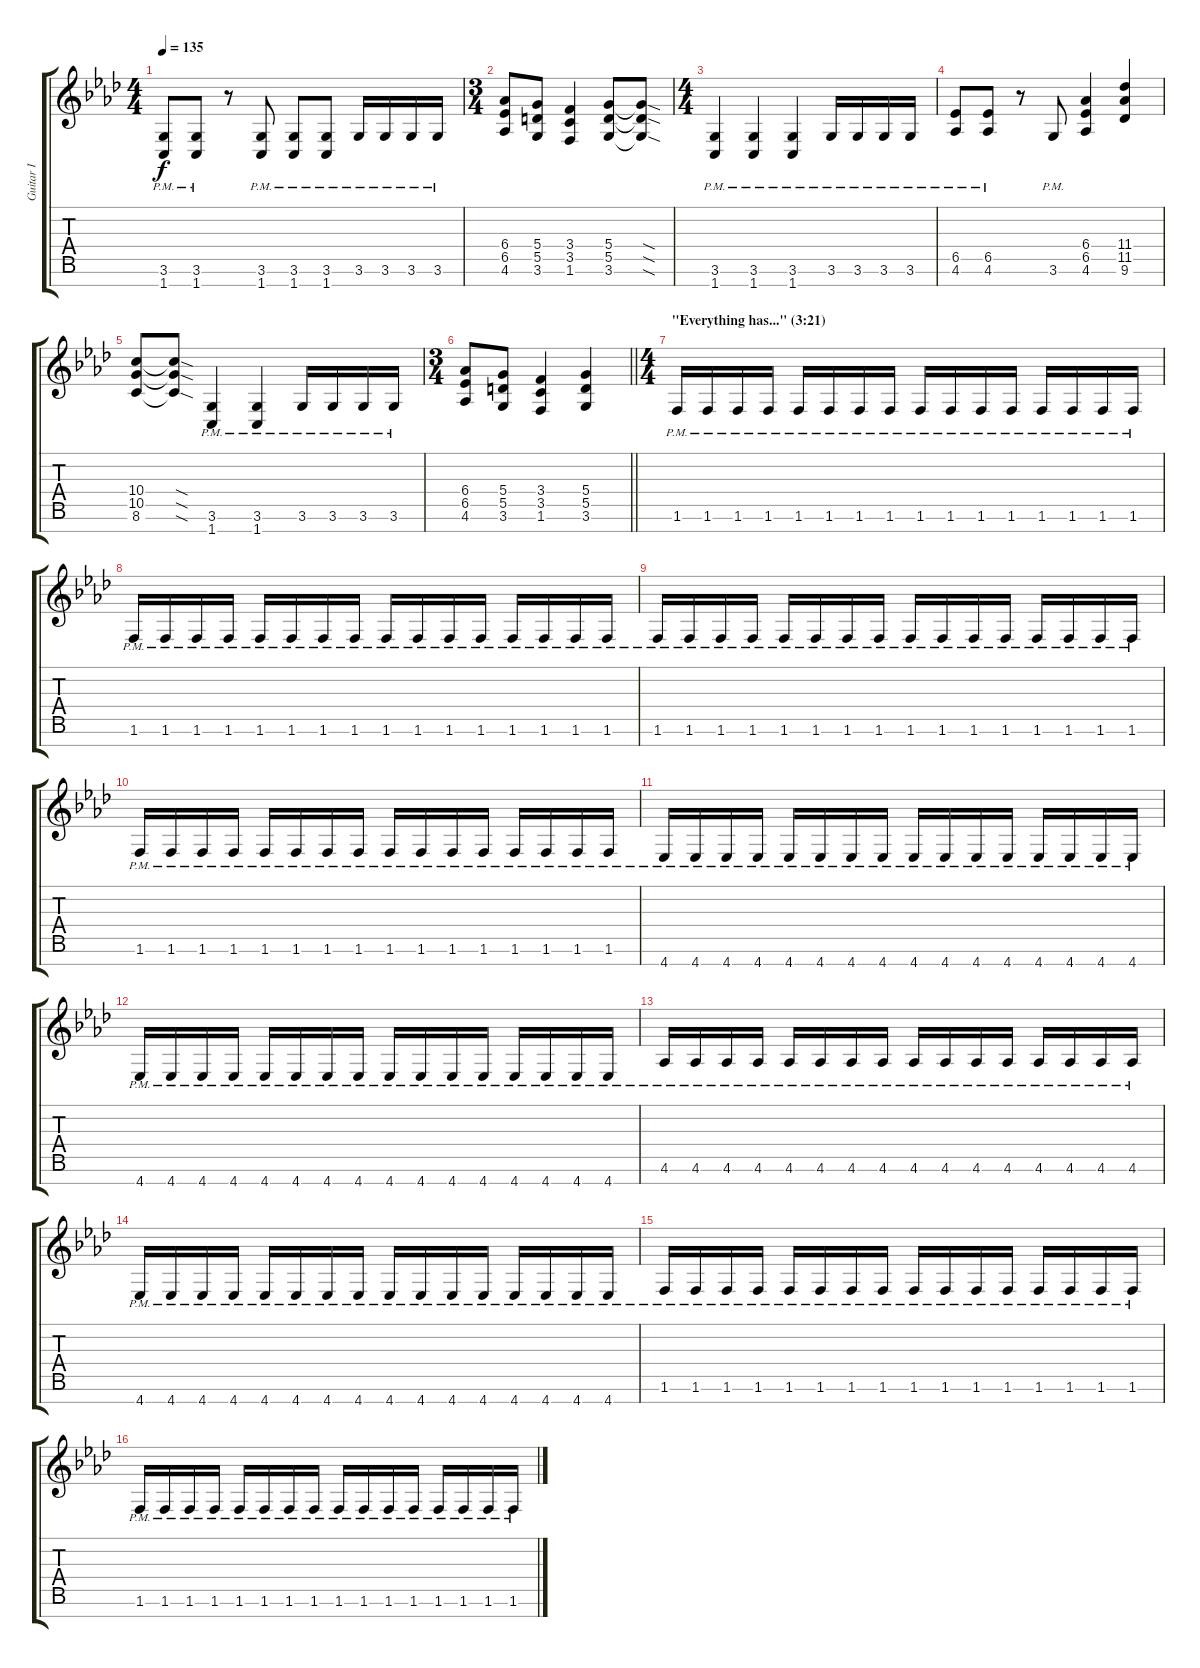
\track ("Guitar I" "Guitar I") {instrument distortionguitar}
\staff {score tabs}
\tuning (E4 B3 G3 D3 A2 E2 B1) {hide}
\ts (4 4)
\tempo 135
\clef g2
\ks fminor
(3.6{pm} 1.7{pm}).8{dy f} (3.6{pm} 1.7{pm}).8 r.8 (3.6{pm} 1.7{pm}).8 (3.6{pm} 1.7{pm}).8 (3.6{pm} 1.7{pm}).8 3.6{pm}.16 3.6{pm}.16 3.6{pm}.16 3.6{pm}.16 |
\ts (3 4)
(6.4 6.5 4.6).8 (5.4 5.5 3.6).8 (3.4 3.5 1.6).4 (5.4 5.5 3.6).8 (5.4{sod t} 5.5{sod t} 3.6{sod t}).8 |
\ts (4 4)
(3.6{pm} 1.7{pm}).4 (3.6{pm} 1.7{pm}).4 (3.6{pm} 1.7{pm}).4 3.6{pm}.16 3.6{pm}.16 3.6{pm}.16 3.6{pm}.16 |
(6.5{pm} 4.6{pm}).8 (6.5{pm} 4.6{pm}).8 r.8 3.6{pm}.8 (6.4 6.5 4.6).4 (11.4 11.5 9.6).4 |
(10.4 10.5 8.6).8 (10.4{sod t} 10.5{sod t} 8.6{sod t}).8 (3.6{pm} 1.7{pm}).4 (3.6{pm} 1.7{pm}).4 3.6{pm}.16 3.6{pm}.16 3.6{pm}.16 3.6{pm}.16 |
\ts (3 4)
\barLineRight lightlight
(6.4 6.5 4.6).8 (5.4 5.5 3.6).8 (3.4 3.5 1.6).4 (5.4 5.5 3.6).4 |
\ts (4 4)
\section ("" "\"Everything has...\" (3:21)")
1.6{pm}.16{balance 4} 1.6{pm}.16 1.6{pm}.16 1.6{pm}.16 1.6{pm}.16 1.6{pm}.16 1.6{pm}.16 1.6{pm}.16 1.6{pm}.16 1.6{pm}.16 1.6{pm}.16 1.6{pm}.16 1.6{pm}.16 1.6{pm}.16 1.6{pm}.16 1.6{pm}.16 |
1.6{pm}.16 1.6{pm}.16 1.6{pm}.16 1.6{pm}.16 1.6{pm}.16 1.6{pm}.16 1.6{pm}.16 1.6{pm}.16 1.6{pm}.16 1.6{pm}.16 1.6{pm}.16 1.6{pm}.16 1.6{pm}.16 1.6{pm}.16 1.6{pm}.16 1.6{pm}.16 |
1.6{pm}.16 1.6{pm}.16 1.6{pm}.16 1.6{pm}.16 1.6{pm}.16 1.6{pm}.16 1.6{pm}.16 1.6{pm}.16 1.6{pm}.16 1.6{pm}.16 1.6{pm}.16 1.6{pm}.16 1.6{pm}.16 1.6{pm}.16 1.6{pm}.16 1.6{pm}.16 |
1.6{pm}.16 1.6{pm}.16 1.6{pm}.16 1.6{pm}.16 1.6{pm}.16 1.6{pm}.16 1.6{pm}.16 1.6{pm}.16 1.6{pm}.16 1.6{pm}.16 1.6{pm}.16 1.6{pm}.16 1.6{pm}.16 1.6{pm}.16 1.6{pm}.16 1.6{pm}.16 |
4.7{pm}.16 4.7{pm}.16 4.7{pm}.16 4.7{pm}.16 4.7{pm}.16 4.7{pm}.16 4.7{pm}.16 4.7{pm}.16 4.7{pm}.16 4.7{pm}.16 4.7{pm}.16 4.7{pm}.16 4.7{pm}.16 4.7{pm}.16 4.7{pm}.16 4.7{pm}.16 |
4.7{pm}.16 4.7{pm}.16 4.7{pm}.16 4.7{pm}.16 4.7{pm}.16 4.7{pm}.16 4.7{pm}.16 4.7{pm}.16 4.7{pm}.16 4.7{pm}.16 4.7{pm}.16 4.7{pm}.16 4.7{pm}.16 4.7{pm}.16 4.7{pm}.16 4.7{pm}.16 |
4.6{pm}.16 4.6{pm}.16 4.6{pm}.16 4.6{pm}.16 4.6{pm}.16 4.6{pm}.16 4.6{pm}.16 4.6{pm}.16 4.6{pm}.16 4.6{pm}.16 4.6{pm}.16 4.6{pm}.16 4.6{pm}.16 4.6{pm}.16 4.6{pm}.16 4.6{pm}.16 |
4.7{pm}.16 4.7{pm}.16 4.7{pm}.16 4.7{pm}.16 4.7{pm}.16 4.7{pm}.16 4.7{pm}.16 4.7{pm}.16 4.7{pm}.16 4.7{pm}.16 4.7{pm}.16 4.7{pm}.16 4.7{pm}.16 4.7{pm}.16 4.7{pm}.16 4.7{pm}.16 |
1.6{pm}.16 1.6{pm}.16 1.6{pm}.16 1.6{pm}.16 1.6{pm}.16 1.6{pm}.16 1.6{pm}.16 1.6{pm}.16 1.6{pm}.16 1.6{pm}.16 1.6{pm}.16 1.6{pm}.16 1.6{pm}.16 1.6{pm}.16 1.6{pm}.16 1.6{pm}.16 |
1.6{pm}.16 1.6{pm}.16 1.6{pm}.16 1.6{pm}.16 1.6{pm}.16 1.6{pm}.16 1.6{pm}.16 1.6{pm}.16 1.6{pm}.16 1.6{pm}.16 1.6{pm}.16 1.6{pm}.16 1.6{pm}.16 1.6{pm}.16 1.6{pm}.16 1.6{pm}.16
